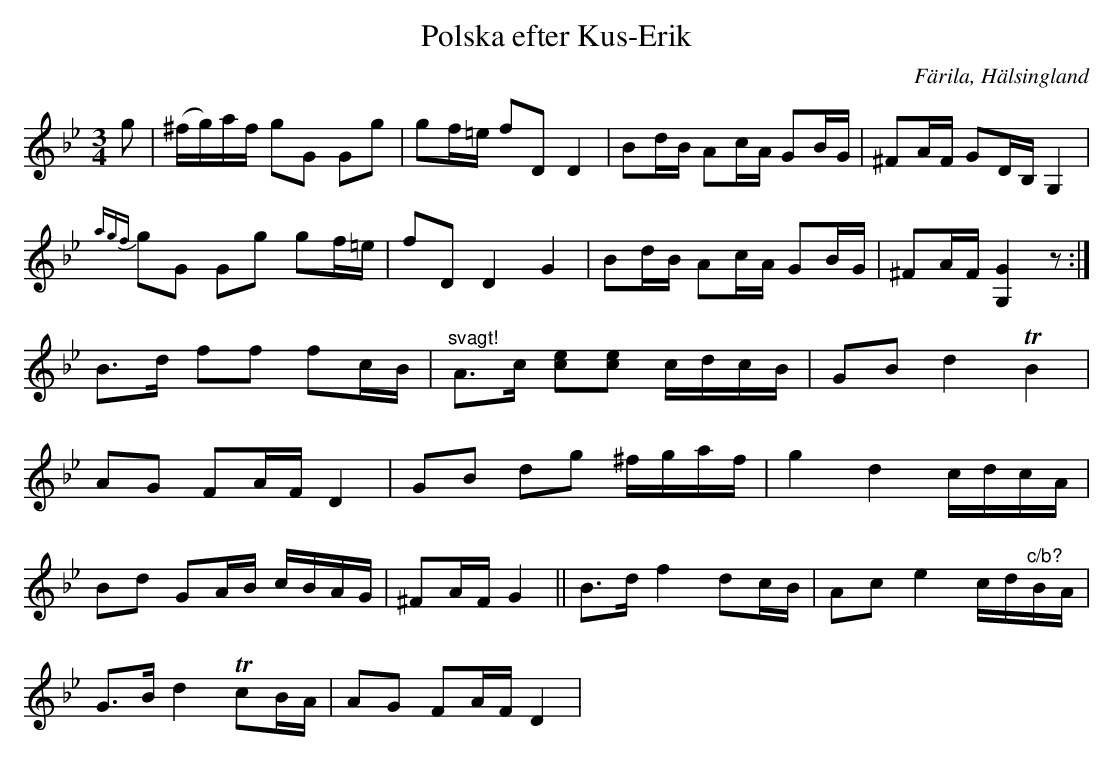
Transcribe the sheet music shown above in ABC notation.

X:1
T: Polska efter Kus-Erik
O: Färila, Hälsingland
M: 3/4
L: 1/16
K: Gm
g2 | (^fg)af g2G2 G2g2 | g2f=e f2D2 D4 | B2dB A2cA G2BG | ^F2AF G2DB, G,4 |
{agf}g2G2 G2g2 g2f=e | f2D2 D4 G4 | B2dB A2cA G2BG | ^F2AF [G,G]4 z2 :|
B2>d2 f2f2 f2cB | "^svagt!"A2>c2 [c2e2][e2c2] cdcB | G2B2 d4 TB4 |
A2G2 F2AF D4 | G2B2 d2g2 ^fgaf | g4 d4 cdcA |
B2d2 G2AB cBAG | ^F2AF G4 || B2>d2 f4 d2cB | A2c2 e4 cd"^c/b?"BA |
G2>B2 d4 Tc2BA | A2G2 F2AF D4 |
